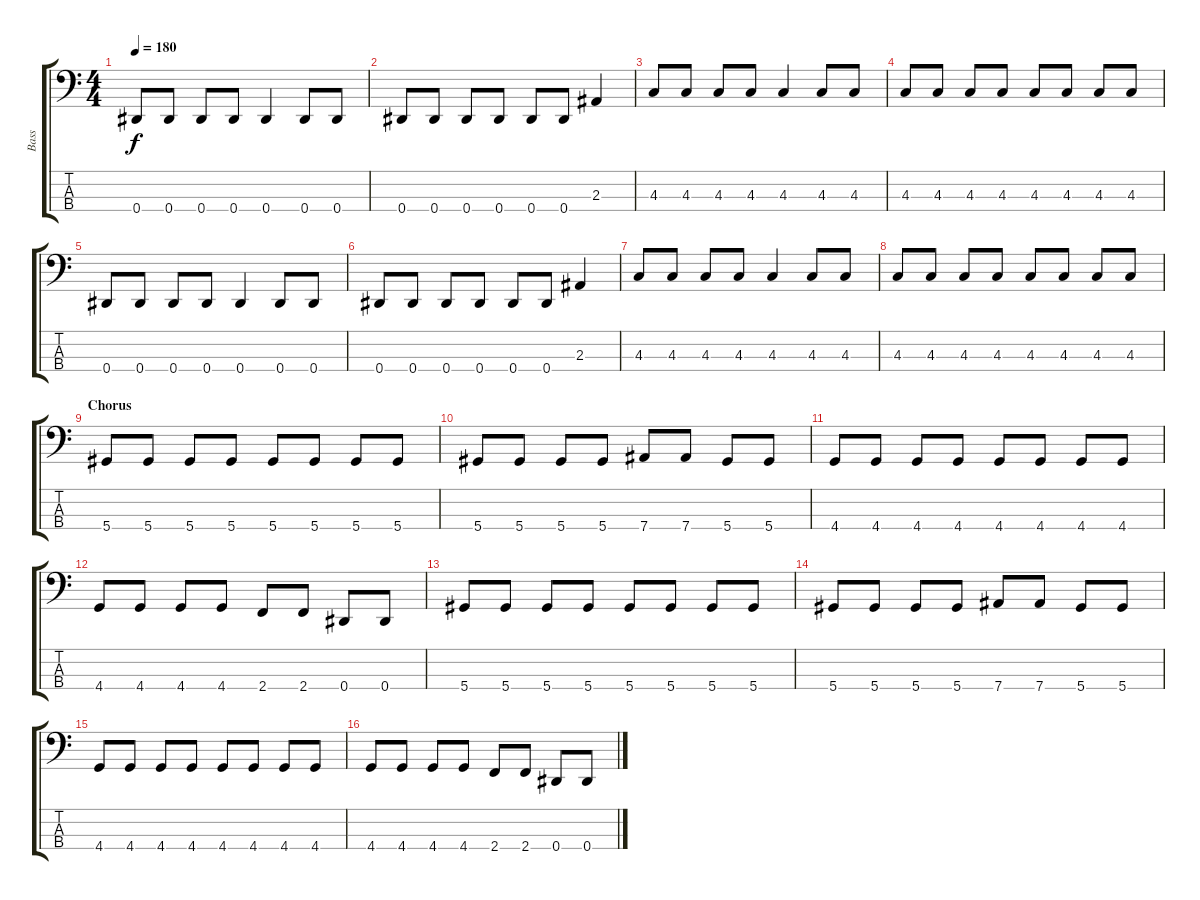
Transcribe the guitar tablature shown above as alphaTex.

\track ("Bass" "Bass") {instrument electricbasspick}
\staff {score tabs}
\tuning (Gb2 Db2 Ab1 Eb1) {hide}
\ts (4 4)
\tempo 180
\clef f4
\ks c
0.4.8{dy f} 0.4.8 0.4.8 0.4.8 0.4.4 0.4.8 0.4.8 |
0.4.8 0.4.8 0.4.8 0.4.8 0.4.8 0.4.8 2.3.4 |
4.3.8 4.3.8 4.3.8 4.3.8 4.3.4 4.3.8 4.3.8 |
4.3.8 4.3.8 4.3.8 4.3.8 4.3.8 4.3.8 4.3.8 4.3.8 |
0.4.8 0.4.8 0.4.8 0.4.8 0.4.4 0.4.8 0.4.8 |
0.4.8 0.4.8 0.4.8 0.4.8 0.4.8 0.4.8 2.3.4 |
4.3.8 4.3.8 4.3.8 4.3.8 4.3.4 4.3.8 4.3.8 |
4.3.8 4.3.8 4.3.8 4.3.8 4.3.8 4.3.8 4.3.8 4.3.8 |
\section ("" "Chorus")
5.4.8 5.4.8 5.4.8 5.4.8 5.4.8 5.4.8 5.4.8 5.4.8 |
5.4.8 5.4.8 5.4.8 5.4.8 7.4.8 7.4.8 5.4.8 5.4.8 |
4.4.8 4.4.8 4.4.8 4.4.8 4.4.8 4.4.8 4.4.8 4.4.8 |
4.4.8 4.4.8 4.4.8 4.4.8 2.4.8 2.4.8 0.4.8 0.4.8 |
5.4.8 5.4.8 5.4.8 5.4.8 5.4.8 5.4.8 5.4.8 5.4.8 |
5.4.8 5.4.8 5.4.8 5.4.8 7.4.8 7.4.8 5.4.8 5.4.8 |
4.4.8 4.4.8 4.4.8 4.4.8 4.4.8 4.4.8 4.4.8 4.4.8 |
4.4.8 4.4.8 4.4.8 4.4.8 2.4.8 2.4.8 0.4.8 0.4.8
